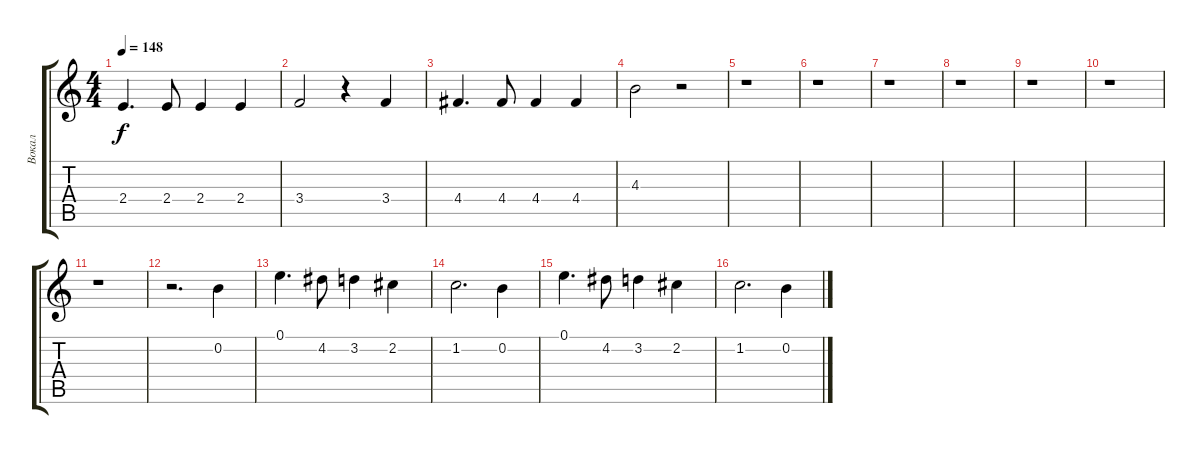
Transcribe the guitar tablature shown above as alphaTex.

\track ("Вокал" "Вокал") {instrument contrabass}
\staff {score tabs}
\tuning (E4 B3 G3 D3 A2 E2) {hide}
\ts (4 4)
\tempo 148
\clef g2
\ks c
2.4.4{d dy f} 2.4.8 2.4.4 2.4.4 |
3.4.2 r.4 3.4.4 |
4.4.4{d} 4.4.8 4.4.4 4.4.4 |
4.3.2 r.2 |
r.1 |
r.1 |
r.1 |
r.1 |
r.1 |
r.1 |
r.1 |
r.2{d} 0.2.4 |
0.1.4{d} 4.2.8 3.2.4 2.2.4 |
1.2.2{d} 0.2.4 |
0.1.4{d} 4.2.8 3.2.4 2.2.4 |
1.2.2{d} 0.2.4
